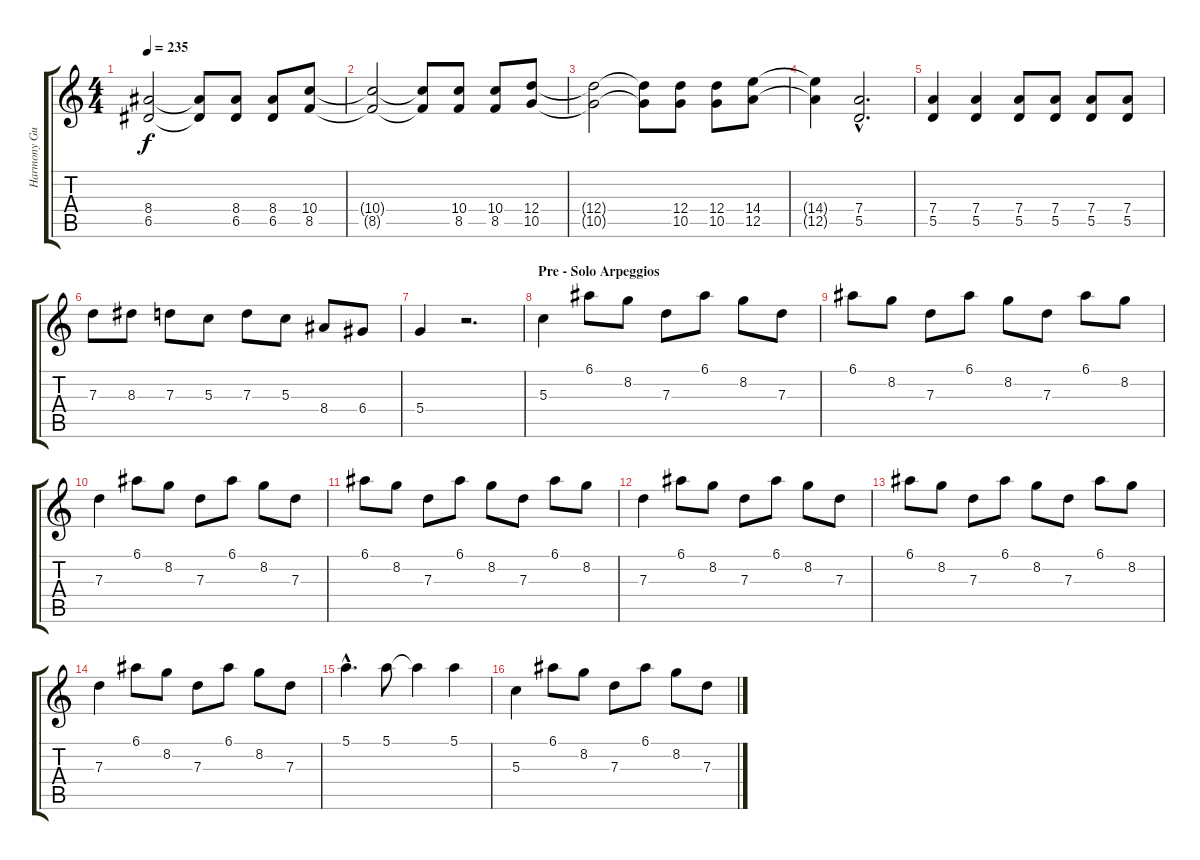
\track ("Harmony Guitar" "Harmony Gu") {instrument distortionguitar}
\staff {score tabs}
\tuning (E4 B3 G3 D3 A2 E2) {hide}
\ts (4 4)
\tempo 235
\clef g2
\ks c
(8.4{t} 6.5{t}).2{dy f} (8.4{t} 6.5{t}).8 (8.4 6.5).8 (8.4 6.5).8 (10.4 8.5).8 |
(10.4{t} 8.5{t}).2 (10.4{t} 8.5{t}).8 (10.4 8.5).8 (10.4 8.5).8 (12.4 10.5).8 |
(12.4{t} 10.5{t}).2 (12.4{t} 10.5{t}).8 (12.4 10.5).8 (12.4 10.5).8 (14.4 12.5).8 |
(14.4{t} 12.5{t}).4 (7.4{hac} 5.5{hac}).2{d} |
(7.4 5.5).4 (7.4 5.5).4 (7.4 5.5).8 (7.4 5.5).8 (7.4 5.5).8 (7.4 5.5).8 |
7.3.8 8.3.8 7.3.8 5.3.8 7.3.8 5.3.8 8.4.8 6.4.8 |
5.4.4 r.2{d} |
\section ("" "Pre - Solo Arpeggios")
5.3.4 6.1.8 8.2.8 7.3.8 6.1.8 8.2.8 7.3.8 |
6.1.8 8.2.8 7.3.8 6.1.8 8.2.8 7.3.8 6.1.8 8.2.8 |
7.3.4 6.1.8 8.2.8 7.3.8 6.1.8 8.2.8 7.3.8 |
6.1.8 8.2.8 7.3.8 6.1.8 8.2.8 7.3.8 6.1.8 8.2.8 |
7.3.4 6.1.8 8.2.8 7.3.8 6.1.8 8.2.8 7.3.8 |
6.1.8 8.2.8 7.3.8 6.1.8 8.2.8 7.3.8 6.1.8 8.2.8 |
7.3.4 6.1.8 8.2.8 7.3.8 6.1.8 8.2.8 7.3.8 |
5.1{hac}.4{d} 5.1.8 5.1{t}.4 5.1.4 |
5.3.4 6.1.8 8.2.8 7.3.8 6.1.8 8.2.8 7.3.8
